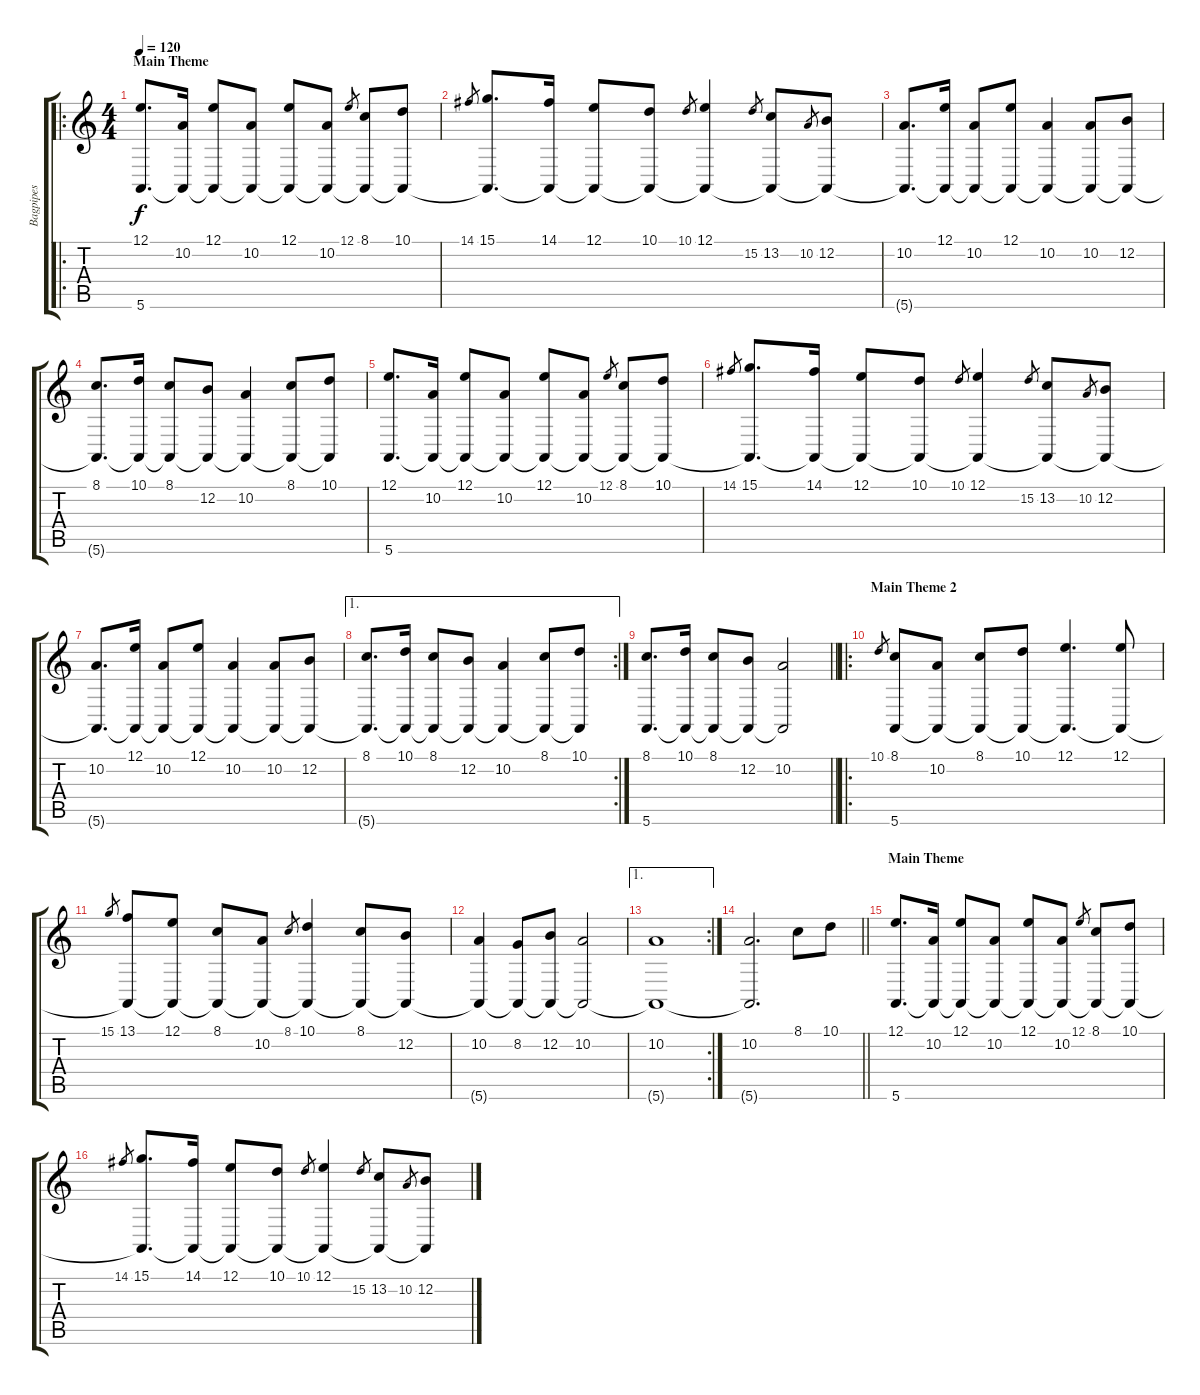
\track ("Bagpipes" "Bagpipes") {instrument bagpipe}
\staff {score tabs}
\tuning (E4 B3 G3 D3 A2 E2) {hide}
\ro
\ts (4 4)
\section ("" "Main Theme")
\tempo 120
\clef g2
\ks c
(12.1 5.6).8{d dy f} (10.2 5.6{t}).16 (12.1 5.6{t}).8 (10.2 5.6{t}).8 (12.1 5.6{t}).8 (10.2 5.6{t}).8 12.1.8{gr} (8.1 5.6{t}).8 (10.1 5.6{t}).8 |
14.1.8{gr} (15.1 5.6{t}).8{d} (14.1 5.6{t}).16 (12.1 5.6{t}).8 (10.1 5.6{t}).8 10.1.8{gr} (12.1 5.6{t}).4 15.2.8{gr} (13.2 5.6{t}).8 10.2.8{gr} (12.2 5.6{t}).8 |
(10.2 5.6{t}).8{d} (12.1 5.6{t}).16 (10.2 5.6{t}).8 (12.1 5.6{t}).8 (10.2 5.6{t}).4 (10.2 5.6{t}).8 (12.2 5.6{t}).8 |
(8.1 5.6{t}).8{d} (10.1 5.6{t}).16 (8.1 5.6{t}).8 (12.2 5.6{t}).8 (10.2 5.6{t}).4 (8.1 5.6{t}).8 (10.1 5.6{t}).8 |
(12.1 5.6).8{d} (10.2 5.6{t}).16 (12.1 5.6{t}).8 (10.2 5.6{t}).8 (12.1 5.6{t}).8 (10.2 5.6{t}).8 12.1.8{gr} (8.1 5.6{t}).8 (10.1 5.6{t}).8 |
14.1.8{gr} (15.1 5.6{t}).8{d} (14.1 5.6{t}).16 (12.1 5.6{t}).8 (10.1 5.6{t}).8 10.1.8{gr} (12.1 5.6{t}).4 15.2.8{gr} (13.2 5.6{t}).8 10.2.8{gr} (12.2 5.6{t}).8 |
(10.2 5.6{t}).8{d} (12.1 5.6{t}).16 (10.2 5.6{t}).8 (12.1 5.6{t}).8 (10.2 5.6{t}).4 (10.2 5.6{t}).8 (12.2 5.6{t}).8 |
\ae 1
\rc 2
(8.1 5.6{t}).8{d} (10.1 5.6{t}).16 (8.1 5.6{t}).8 (12.2 5.6{t}).8 (10.2 5.6{t}).4 (8.1 5.6{t}).8 (10.1 5.6{t}).8 |
\barLineRight lightlight
(8.1 5.6).8{d} (10.1 5.6{t}).16 (8.1 5.6{t}).8 (12.2 5.6{t}).8 (10.2 5.6{t}).2 |
\ro
\section ("" "Main Theme 2")
10.1.8{gr} (8.1 5.6).8 (10.2 5.6{t}).8 (8.1 5.6{t}).8 (10.1 5.6{t}).8 (12.1 5.6{t}).4{d} (12.1 5.6{t}).8 |
15.1.8{gr} (13.1 5.6{t}).8 (12.1 5.6{t}).8 (8.1 5.6{t}).8 (10.2 5.6{t}).8 8.1.8{gr} (10.1 5.6{t}).4 (8.1 5.6{t}).8 (12.2 5.6{t}).8 |
(10.2 5.6{t}).4 (8.2 5.6{t}).8 (12.2 5.6{t}).8 (10.2 5.6{t}).2 |
\ae 1
\rc 2
(10.2 5.6{t}).1 |
\barLineRight lightlight
(10.2 5.6{t}).2{d} 8.1.8 10.1.8 |
\section ("" "Main Theme")
(12.1 5.6).8{d} (10.2 5.6{t}).16 (12.1 5.6{t}).8 (10.2 5.6{t}).8 (12.1 5.6{t}).8 (10.2 5.6{t}).8 12.1.8{gr} (8.1 5.6{t}).8 (10.1 5.6{t}).8 |
14.1.8{gr} (15.1 5.6{t}).8{d} (14.1 5.6{t}).16 (12.1 5.6{t}).8 (10.1 5.6{t}).8 10.1.8{gr} (12.1 5.6{t}).4 15.2.8{gr} (13.2 5.6{t}).8 10.2.8{gr} (12.2 5.6{t}).8
